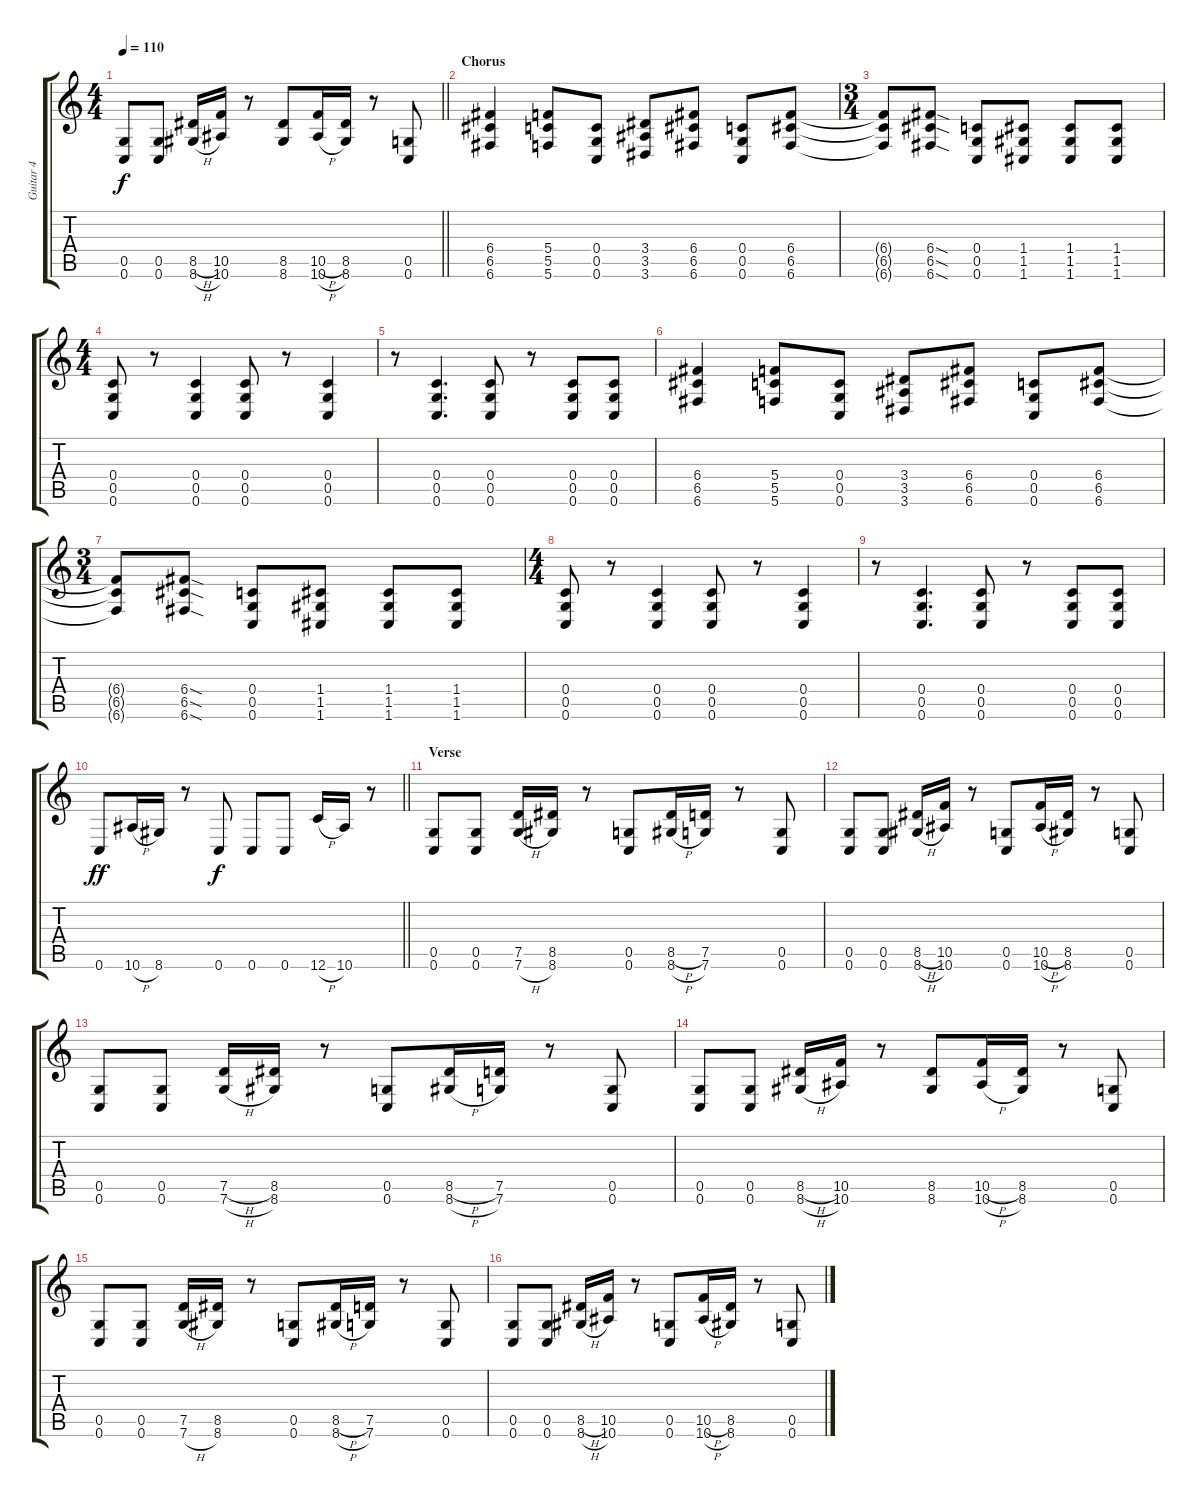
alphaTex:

\track ("Guitar 4" "Guitar 4") {instrument distortionguitar}
\staff {score tabs}
\tuning (D4 A3 F3 C3 G2 C2) {hide}
\ts (4 4)
\tempo 110
\clef g2
\barLineRight lightlight
\ks c
(0.5 0.6).8{dy f} (0.5 0.6).8 (8.5{h} 8.6{h}).16 (10.5 10.6).16 r.8 (8.5 8.6).8 (10.5{h} 10.6{h}).16 (8.5 8.6).16 r.8 (0.5 0.6).8 |
\section ("" "Chorus")
(6.4 6.5 6.6).4 (5.4 5.5 5.6).8 (0.4 0.5 0.6).8 (3.4 3.5 3.6).8 (6.4 6.5 6.6).8 (0.4 0.5 0.6).8 (6.4 6.5 6.6).8 |
\ts (3 4)
(6.4{t} 6.5{t} 6.6{t}).8 (6.4{sod} 6.5{sod} 6.6{sod}).8 (0.4 0.5 0.6).8 (1.4 1.5 1.6).8 (1.4 1.5 1.6).8 (1.4 1.5 1.6).8 |
\ts (4 4)
(0.4 0.5 0.6).8 r.8 (0.4 0.5 0.6).4 (0.4 0.5 0.6).8 r.8 (0.4 0.5 0.6).4 |
r.8 (0.4 0.5 0.6).4{d} (0.4 0.5 0.6).8 r.8 (0.4 0.5 0.6).8 (0.4 0.5 0.6).8 |
(6.4 6.5 6.6).4 (5.4 5.5 5.6).8 (0.4 0.5 0.6).8 (3.4 3.5 3.6).8 (6.4 6.5 6.6).8 (0.4 0.5 0.6).8 (6.4 6.5 6.6).8 |
\ts (3 4)
(6.4{t} 6.5{t} 6.6{t}).8 (6.4{sod} 6.5{sod} 6.6{sod}).8 (0.4 0.5 0.6).8 (1.4 1.5 1.6).8 (1.4 1.5 1.6).8 (1.4 1.5 1.6).8 |
\ts (4 4)
(0.4 0.5 0.6).8 r.8 (0.4 0.5 0.6).4 (0.4 0.5 0.6).8 r.8 (0.4 0.5 0.6).4 |
r.8 (0.4 0.5 0.6).4{d} (0.4 0.5 0.6).8 r.8 (0.4 0.5 0.6).8 (0.4 0.5 0.6).8 |
\barLineRight lightlight
0.6.8{dy ff} 10.6{h}.16 8.6.16 r.8 0.6.8{dy f} 0.6.8 0.6.8 12.6{h}.16 10.6.16 r.8 |
\section ("" "Verse")
(0.5 0.6).8 (0.5 0.6).8 (7.5 7.6{h}).16 (8.5 8.6).16 r.8 (0.5 0.6).8 (8.5{h} 8.6{h}).16 (7.5 7.6).16 r.8 (0.5 0.6).8 |
(0.5 0.6).8 (0.5 0.6).8 (8.5{h} 8.6{h}).16 (10.5 10.6).16 r.8 (0.5 0.6).8 (10.5{h} 10.6{h}).16 (8.5 8.6).16 r.8 (0.5 0.6).8 |
(0.5 0.6).8 (0.5 0.6).8 (7.5{h} 7.6{h}).16 (8.5 8.6).16 r.8 (0.5 0.6).8 (8.5{h} 8.6{h}).16 (7.5 7.6).16 r.8 (0.5 0.6).8 |
(0.5 0.6).8 (0.5 0.6).8 (8.5{h} 8.6{h}).16 (10.5 10.6).16 r.8 (8.5 8.6).8 (10.5{h} 10.6{h}).16 (8.5 8.6).16 r.8 (0.5 0.6).8 |
(0.5 0.6).8 (0.5 0.6).8 (7.5 7.6{h}).16 (8.5 8.6).16 r.8 (0.5 0.6).8 (8.5{h} 8.6{h}).16 (7.5 7.6).16 r.8 (0.5 0.6).8 |
(0.5 0.6).8 (0.5 0.6).8 (8.5{h} 8.6{h}).16 (10.5 10.6).16 r.8 (0.5 0.6).8 (10.5{h} 10.6{h}).16 (8.5 8.6).16 r.8 (0.5 0.6).8
